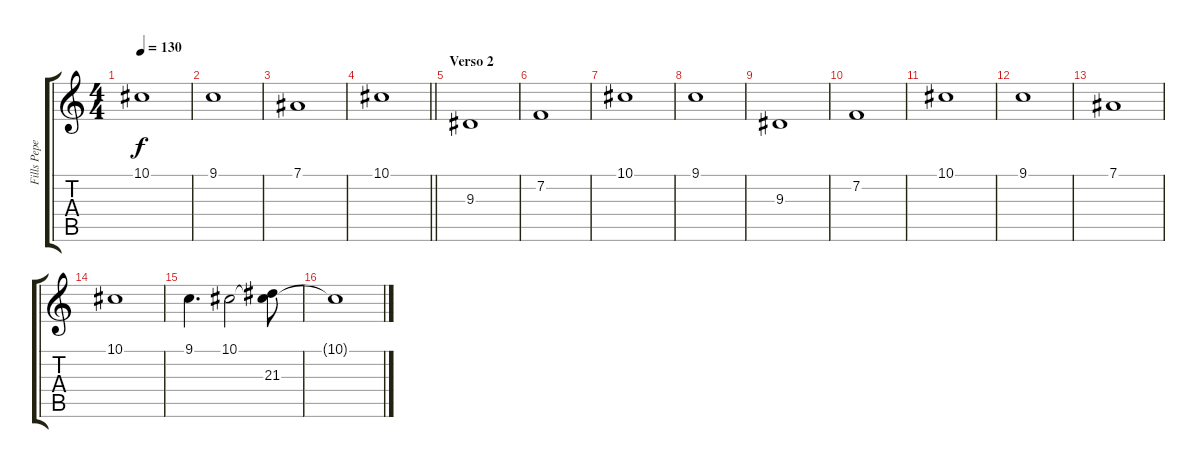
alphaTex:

\track ("Fills Pepe" "Fills Pepe") {instrument pad2warm}
\staff {score tabs}
\tuning (Eb4 Bb3 Gb3 Db3 Ab2 Eb2) {hide}
\ts (4 4)
\tempo 130
\clef g2
\ks c
10.1{t}.1{dy f} |
9.1.1 |
7.1.1 |
\barLineRight lightlight
10.1.1 |
\section ("" "Verso 2")
9.3.1 |
7.2.1 |
10.1.1 |
9.1.1 |
9.3.1 |
7.2.1 |
10.1.1 |
9.1.1 |
7.1.1 |
10.1.1 |
9.1.4{d} 10.1.2 (10.1{t} 21.3).8 |
10.1{t}.1
